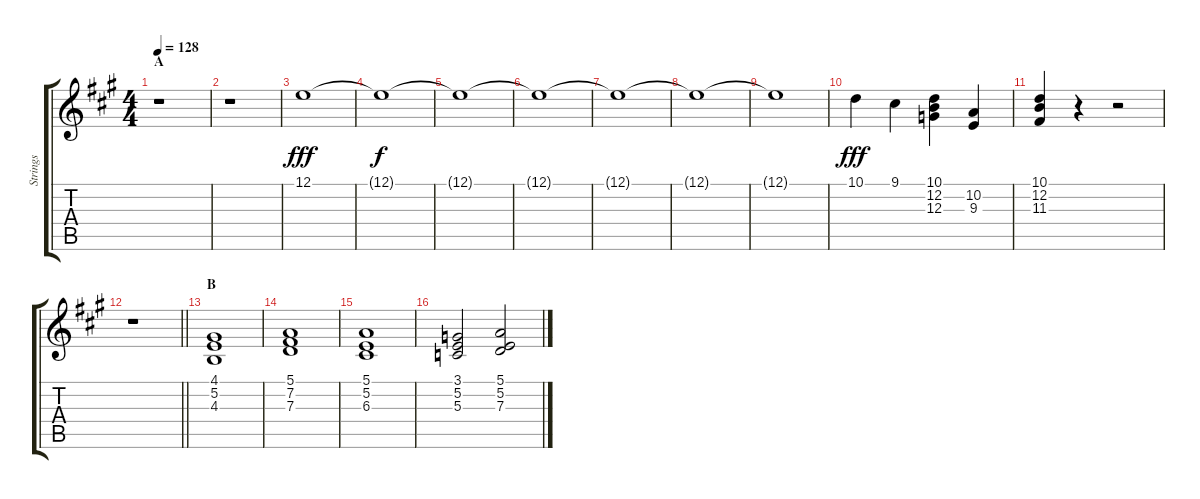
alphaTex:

\track ("Strings" "Strings") {instrument stringensemble1}
\staff {score tabs}
\tuning (E4 B3 G3 D3 A2 E2) {hide}
\ts (4 4)
\section ("" "A")
\tempo 128
\clef g2
\ks a
r.1{dy fff instrument stringensemble1} |
r.1 |
12.1.1 |
12.1{t}.1{dy f} |
12.1{t}.1 |
12.1{t}.1 |
12.1{t}.1 |
12.1{t}.1 |
12.1{t}.1 |
10.1.4{dy fff} 9.1.4 (10.1 12.2 12.3).4 (10.2 9.3).4 |
(10.1 12.2 11.3).4 r.4 r.2 |
\barLineRight lightlight
r.1 |
\section ("" "B")
(4.1 5.2 4.3).1 |
(5.1 7.2 7.3).1 |
(5.1 5.2 6.3).1 |
(3.1 5.2 5.3).2 (5.1 5.2 7.3).2
